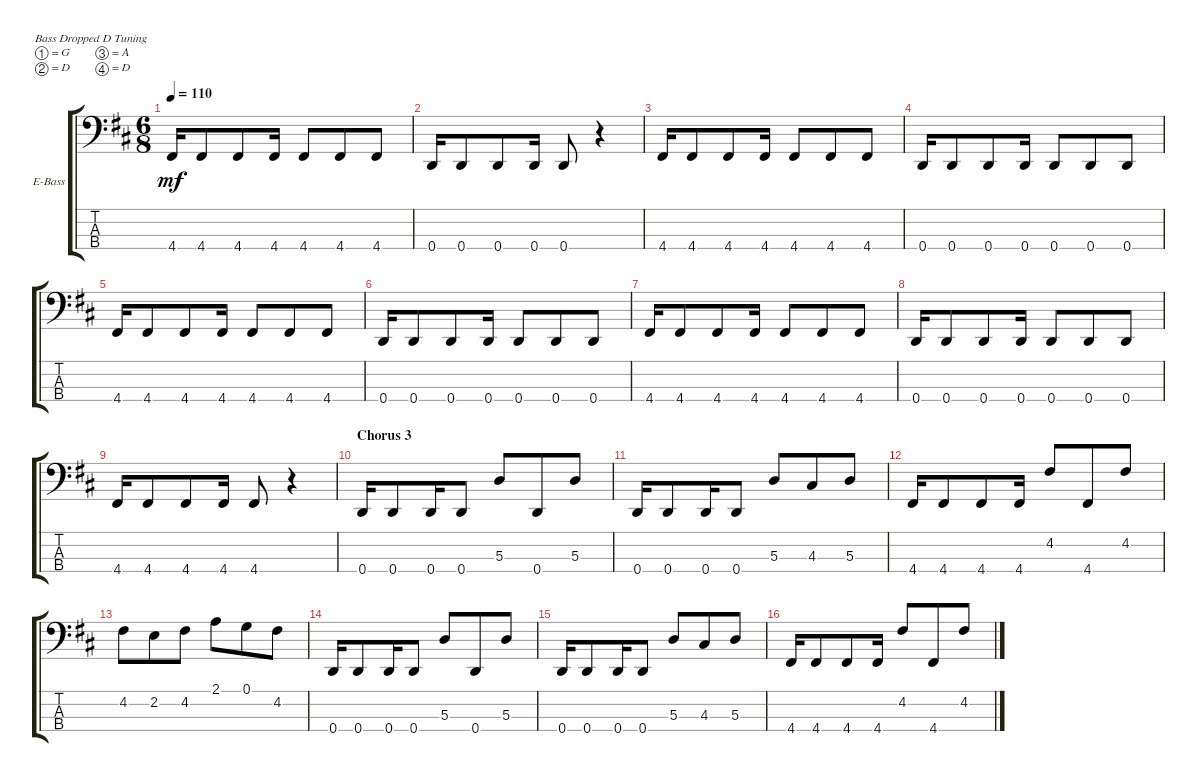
\defaultSystemsLayout 4
\bracketExtendMode groupsimilarinstruments
\firstSystemTrackNameOrientation horizontal
\otherSystemsTrackNameOrientation horizontal
\track ("Electric Bass" "E-Bass") {instrument electricbassfinger}
\staff {score tabs}
\tuning (G2 D2 A1 D1)
\ts (6 8)
\tempo 110
\clef f4
\ks d
4.4.16{dy mf} 4.4.8 4.4.8 4.4.16 4.4.8 4.4.8 4.4.8 |
0.4.16 0.4.8 0.4.8 0.4.16 0.4.8 r.4 |
4.4.16 4.4.8 4.4.8 4.4.16 4.4.8 4.4.8 4.4.8 |
0.4.16 0.4.8 0.4.8 0.4.16 0.4.8 0.4.8 0.4.8 |
4.4.16 4.4.8 4.4.8 4.4.16 4.4.8 4.4.8 4.4.8 |
0.4.16 0.4.8 0.4.8 0.4.16 0.4.8 0.4.8 0.4.8 |
4.4.16 4.4.8 4.4.8 4.4.16 4.4.8 4.4.8 4.4.8 |
0.4.16 0.4.8 0.4.8 0.4.16 0.4.8 0.4.8 0.4.8 |
4.4.16 4.4.8 4.4.8 4.4.16 4.4.8 r.4 |
\section ("" "Chorus 3")
0.4.16 0.4.8 0.4.16 0.4.8 5.3.8 0.4.8 5.3.8 |
0.4.16 0.4.8 0.4.16 0.4.8 5.3.8 4.3.8 5.3.8 |
4.4.16 4.4.8 4.4.8 4.4.16 4.2.8 4.4.8 4.2.8 |
4.2.8 2.2.8 4.2.8 2.1.8 0.1.8 4.2.8 |
0.4.16 0.4.8 0.4.16 0.4.8 5.3.8 0.4.8 5.3.8 |
0.4.16 0.4.8 0.4.16 0.4.8 5.3.8 4.3.8 5.3.8 |
4.4.16 4.4.8 4.4.8 4.4.16 4.2.8 4.4.8 4.2.8
